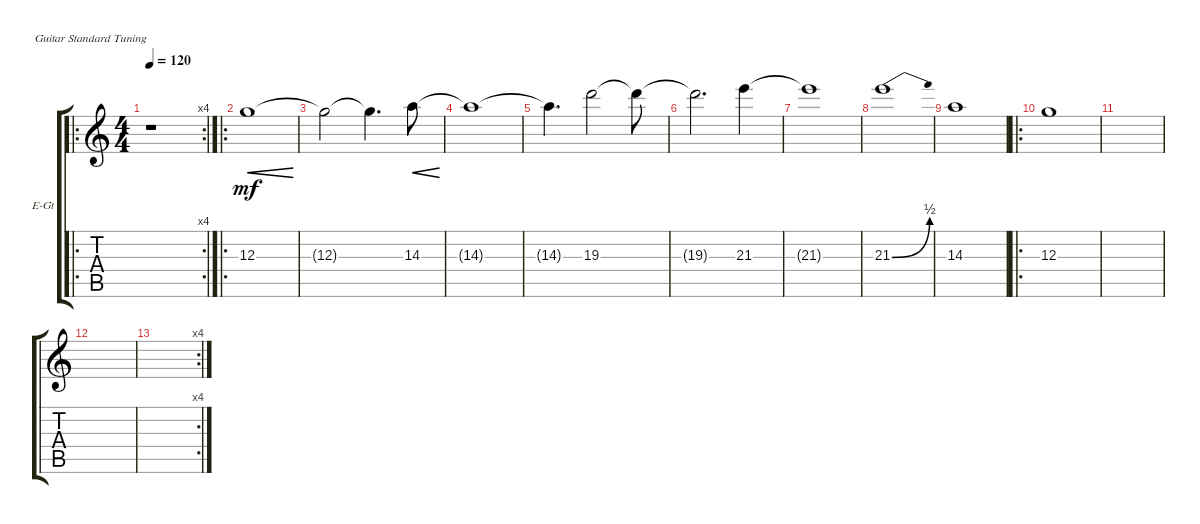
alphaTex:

\defaultSystemsLayout 4
\bracketExtendMode groupsimilarinstruments
\firstSystemTrackNameOrientation horizontal
\otherSystemsTrackNameOrientation horizontal
\track ("Electric Guitar" "E-Gt") {instrument electricguitarclean}
\staff {score tabs}
\tuning (E4 B3 G3 D3 A2 E2)
\ro
\rc 4
\ts (4 4)
\tempo 120
\clef g2
\scale
0.489051
\ks c
r.1{dy mf instrument electricguitarclean} |
\ro
\scale
0.288321 12.3.1{cre} |
12.3{t}.2 12.3{t}.4{d} 14.3.8{cre} |
14.3{t}.1 |
14.3{t}.4{d} 19.3.2 19.3{t}.8 |
\scale
0.222628 19.3{t}.2{d} 21.3.4 |
\scale
0.333333 21.3{t}.1 |
\scale
0.333333 21.3{be (bend 0 0 45.6 2)}.1 |
\scale
0.333333 14.3.1 |
\ro
\scale
0.374359 12.3.1 |
\scale
0.312821 |
\scale
0.312821 |
\rc 4
